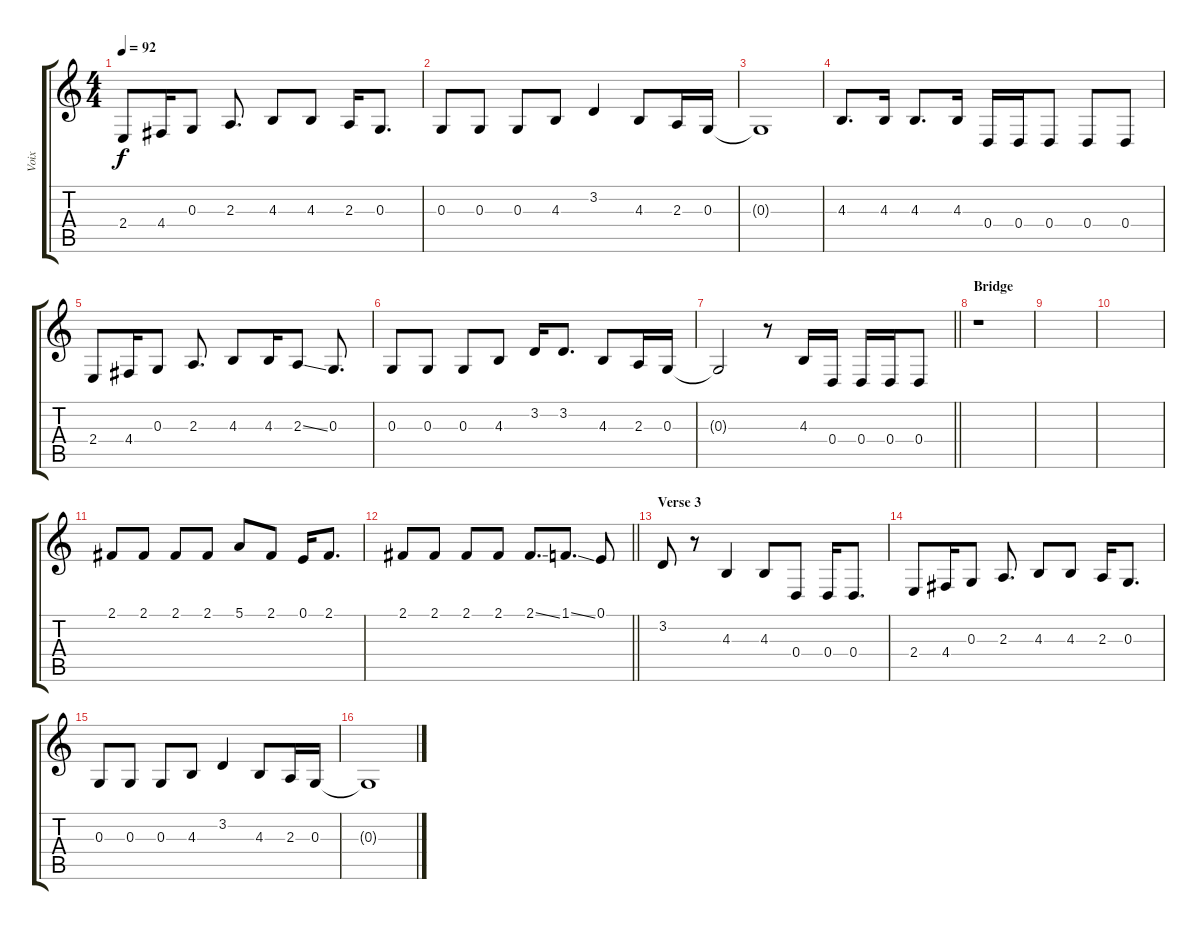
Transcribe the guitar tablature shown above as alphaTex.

\track ("Voix" "Voix") {instrument baritonesax}
\staff {score tabs}
\tuning (E4 B3 G3 D3 A2 E2) {hide}
\ts (4 4)
\tempo 92
\clef g2
\ks c
2.4.8{dy f} 4.4.16 0.3.8 2.3.8{d} 4.3.8 4.3.8 2.3.16 0.3.8{d} |
0.3.8 0.3.8 0.3.8 4.3.8 3.2.4 4.3.8 2.3.16 0.3.16 |
0.3{t}.1 |
4.3.8{d} 4.3.16 4.3.8{d} 4.3.16 0.4.16 0.4.16 0.4.8 0.4.8 0.4.8 |
2.4.8 4.4.16 0.3.8 2.3.8{d} 4.3.8 4.3.16 2.3{ss}.8 0.3.8{d} |
0.3.8 0.3.8 0.3.8 4.3.8 3.2.16 3.2.8{d} 4.3.8 2.3.16 0.3.16 |
\barLineRight lightlight
0.3{t}.2 r.8 4.3.16 0.4.16 0.4.16 0.4.16 0.4.8 |
\section ("" "Bridge")
r.1 |
|
|
2.1.8 2.1.8 2.1.8 2.1.8 5.1.8 2.1.8 0.1.16 2.1.8{d} |
\barLineRight lightlight
2.1.8 2.1.8 2.1.8 2.1.8 2.1{ss}.8{d} 1.1{ss}.8{d} 0.1.8 |
\section ("" "Verse 3")
3.2.8 r.8 4.3.4 4.3.8 0.4.8 0.4.16 0.4.8{d} |
2.4.8 4.4.16 0.3.8 2.3.8{d} 4.3.8 4.3.8 2.3.16 0.3.8{d} |
0.3.8 0.3.8 0.3.8 4.3.8 3.2.4 4.3.8 2.3.16 0.3.16 |
0.3{t}.1
